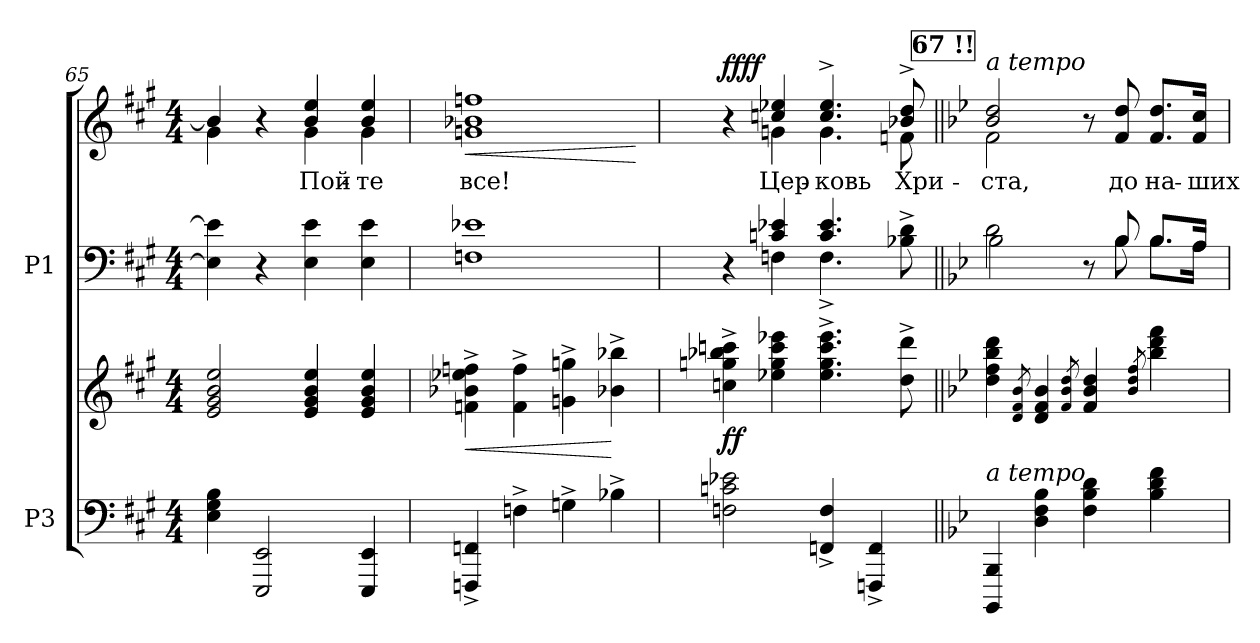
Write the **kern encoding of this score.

**kern	**kern	**dynam	**kern	**kern	**text	**dynam
*part2	*part2	*part2	*part1	*part1	*part1	*part1
*staff4	*staff3	*staff3/4	*staff2	*staff1	*staff1	*staff1/2
*I"P3	*	*	*I"P1	*	*	*
*clefF4	*clefG2	*	*clefF4	*clefG2	*	*
*k[f#c#g#]	*k[f#c#g#]	*	*k[f#c#g#]	*k[f#c#g#]	*	*
*A:	*A:	*	*A:	*A:	*	*
*M4/4	*M4/4	*	*M4/4	*M4/4	*	*
=65	=65	=65	=65	=65	=65	=65
*	*	*	*	*^	*	*
4Ei\ 4G#i 4Bi	2ei/ 2g#i 2bi 2eei	.	4Ei\] 4ei]	4bi/]	4g#i\	.	.
2EEEi/ 2EEi	.	.	4r	4r	4ryy	.	.
!	!	!	!	!	!	!LO:LY:b:color=#000000	!
.	4ei/ 4g#i 4bi 4eei	.	4Ei\ 4ei	4bi/ 4eei	4g#i\	Пой-	.
!	!	!	!	!	!	!LO:LY:b:color=#000000	!
4EEEi/ 4EEi	4ei/ 4g#i 4bi 4eei	.	4Ei\ 4ei	4bi/ 4eei	4g#i\	-те	.
=66	=66	=66	=66	=66	=66	=66	=66
!	!	!LO:HP:b	!	!	!	!	!
*	*	*	*	*v	*v	*	*
*	*	*	*	*^	*	*
!	!	!	!	!LO:TX:t=rit.	!	!	!
!	!	!	!	!	!	!LO:LY:b:color=#000000	!LO:HP:b
!	!	!	!	!	!	!	!LO:HP:n=1:b
*	*	*	*	*v	*v	*	*
4FFFni/^ 4FFni^	4fni\^ 4b-Xi^ 4ee-Xi^ 4ffni^	<	1Fni 1e-Xi	1gni 1b-Xi 1ffni	все!	< <
4Fn^i\	4fi\^ 4ffi^	.	.	.	.	.
4Gn^i\	4gni\^ 4ggni^	.	.	.	.	.
4B-X^i\	4b-Xi\^ 4bb-Xi^	[	.	.	.	.
.	.	.	.	.	.	[ [
!!LO:LB:g=z
=67	=67	=67	=67	=67	=67	=67
*	*	*	*^	*^	*	*
2Fni\ 2cni 2e-Xi	4ccni\^ 4ggni^ 4bb-Xi^ 4cccni^	ff	4r	4ryy	4r	4ryy	.	ff ff
!	!	!	!	!	!	!	!LO:LY:b:color=#000000	!
.	4ee-Xi\ 4ggi 4ccci 4eee-Xi	.	4cni/ 4e-Xi	4Fni\	4ccni/ 4ee-Xi	4gni\	Цер-	.
!	!	!	!	!	!	!	!LO:LY:b:color=#000000	!
4FFni/^ 4Fi^	4.ee-i\^ 4.ggi^ 4.ccci^ 4.eee-i^	.	4.ci/ 4.e-i	4.F^i\	4.cci/^ 4.ee-i^	4.gi\	-ковь	.
4FFFni/^ 4FFi^	.	.	.	.	.	.	.	.
!	!	!	!	!	!	!	!LO:LY:b:color=#000000	!
.	8ddi\^ 8dddi^	.	8B-Xi\^ 8di^	8ryy	8b-Xi/^ 8ddi^	8fni\	Хри-	.
!!LO:REH:place=s1:color=#000000:enc=box:fs=14.5719:t=67	!!
=68||	=68||	=68||	=68||	=68||	=68||	=68||	=68||	=68||
*k[b-e-]	*k[b-e-]	*	*k[b-e-]	*	*k[b-e-]	*	*	*
*B-:	*B-:	*	*B-:	*	*B-:	*	*	*
!	!	!	!	!	!LO:TX:a:i:t=а tеmро	!	!	!
!LO:TX:a:i:t=а tеmро	!	!	!	!	!	!	!	!
!	!	!	!	!	!	!	!LO:LY:b:color=#000000	!
4BBBB-i/ 4BBB-i	4ddi\ 4ffi 4bb-i 4dddi	.	2di\	2B-i\	2b-i/ 2ddi	2fi\	-ста,	.
.	8qdi/ 8qfi 8qb-i	.	.	.	.	.	.	.
*X8ba	*	*	*	*	*	*	*	*
4Di\ 4Fi 4B-i	4di/ 4fi 4b-i	.	.	.	.	.	.	.
.	8qfi/ 8qb-i 8qddi	.	.	.	.	.	.	.
4Fi\ 4B-i 4di	4fi/ 4b-i 4ddi	.	8r	8ryy	8r	2ryy	.	.
!	!	!	!	!	!	!	!LO:LY:b:color=#000000	!
.	.	.	8B-i/	8B-i\	8fi/ 8ddi	.	до	.
.	8qb-i/ 8qddi 8qffi	.	.	.	.	.	.	.
*	*8ba	*	*	*	*	*	*	*
!	!	!	!	!	!	!	!LO:LY:b:color=#000000	!
4B-i\ 4di 4fi	4b-i\ 4ddi 4ffi	.	8.B-i/L	8.B-i\L	8.fi/ 8.ddiL	.	на-	.
!	!	!	!	!	!	!	!LO:LY:b:color=#000000	!
.	.	.	16Ai/Jk	16Ai\Jk	16fi/ 16cciJk	.	-ших	.
*	*	*	*v	*v	*	*	*	*
*	*	*	*	*v	*v	*	*
=	=	=	=	=	=	=
*-	*-	*-	*-	*-	*-	*-
